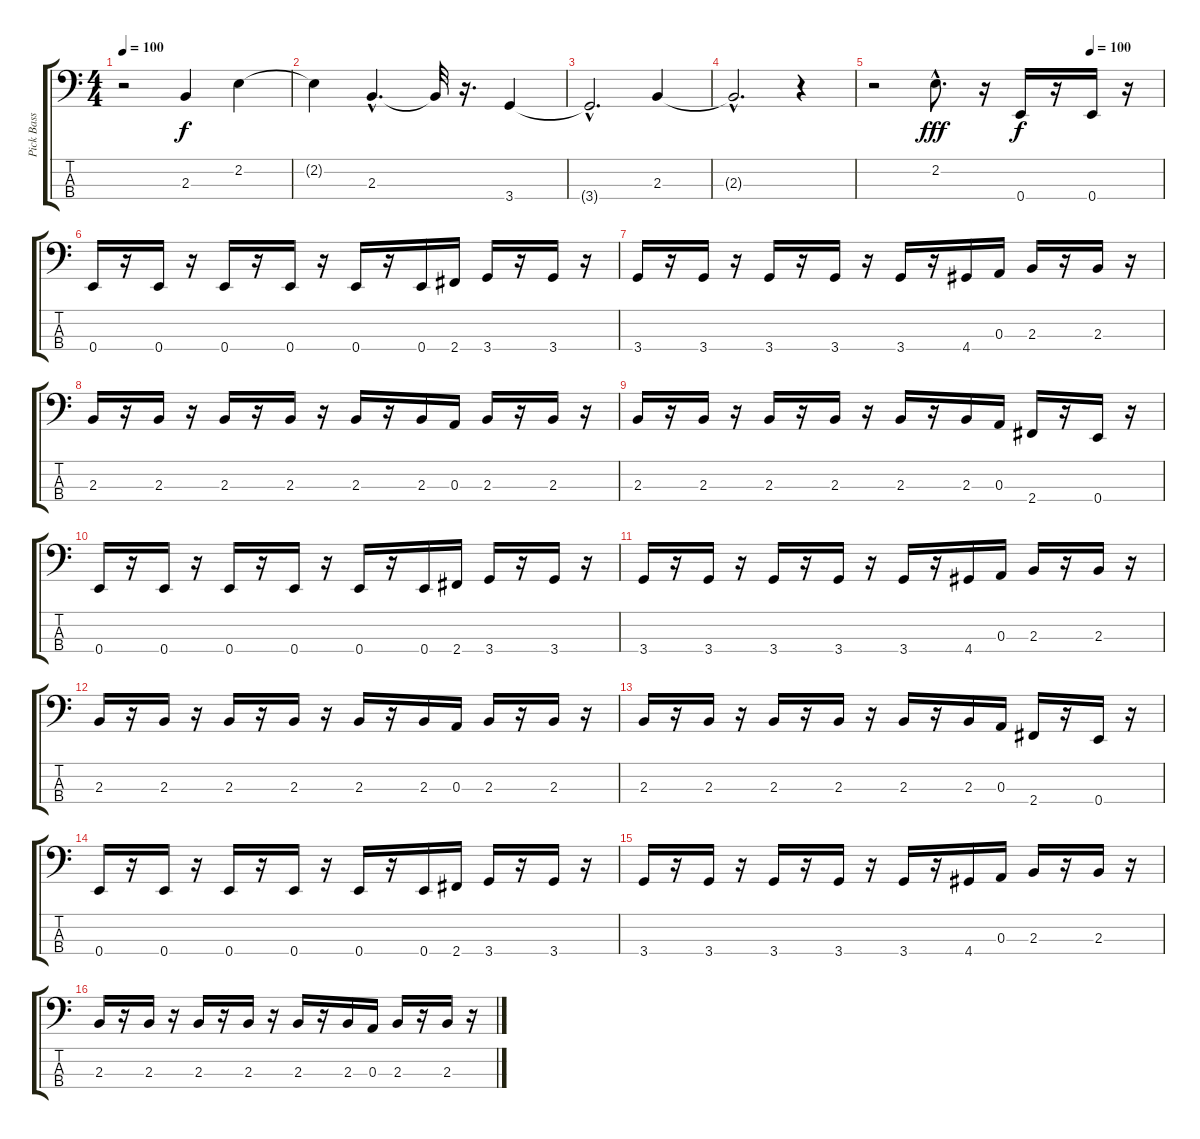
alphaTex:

\track ("Pick Bass" "Pick Bass") {instrument electricbasspick}
\staff {score tabs}
\tuning (G2 D2 A1 E1) {hide}
\ts (4 4)
\tempo 100
\clef f4
\ks c
r.2{dy f} 2.3.4 2.2.4 |
2.2{t}.4 2.3{hac}.4{d} 2.3{t}.32 r.16{d} 3.4.4 |
3.4{hac t}.2{d} 2.3.4 |
2.3{hac t}.2{d} r.4 |
\tempo (100 0.75)
r.2 2.2{hac}.8{d dy fff} r.16 0.4.16{dy f} r.16 0.4.16 r.16 |
0.4.16 r.16 0.4.16 r.16 0.4.16 r.16 0.4.16 r.16 0.4.16 r.16 0.4.16 2.4.16 3.4.16 r.16 3.4.16 r.16 |
3.4.16 r.16 3.4.16 r.16 3.4.16 r.16 3.4.16 r.16 3.4.16 r.16 4.4.16 0.3.16 2.3.16 r.16 2.3.16 r.16 |
2.3.16 r.16 2.3.16 r.16 2.3.16 r.16 2.3.16 r.16 2.3.16 r.16 2.3.16 0.3.16 2.3.16 r.16 2.3.16 r.16 |
2.3.16 r.16 2.3.16 r.16 2.3.16 r.16 2.3.16 r.16 2.3.16 r.16 2.3.16 0.3.16 2.4.16 r.16 0.4.16 r.16 |
0.4.16 r.16 0.4.16 r.16 0.4.16 r.16 0.4.16 r.16 0.4.16 r.16 0.4.16 2.4.16 3.4.16 r.16 3.4.16 r.16 |
3.4.16 r.16 3.4.16 r.16 3.4.16 r.16 3.4.16 r.16 3.4.16 r.16 4.4.16 0.3.16 2.3.16 r.16 2.3.16 r.16 |
2.3.16 r.16 2.3.16 r.16 2.3.16 r.16 2.3.16 r.16 2.3.16 r.16 2.3.16 0.3.16 2.3.16 r.16 2.3.16 r.16 |
2.3.16 r.16 2.3.16 r.16 2.3.16 r.16 2.3.16 r.16 2.3.16 r.16 2.3.16 0.3.16 2.4.16 r.16 0.4.16 r.16 |
0.4.16 r.16 0.4.16 r.16 0.4.16 r.16 0.4.16 r.16 0.4.16 r.16 0.4.16 2.4.16 3.4.16 r.16 3.4.16 r.16 |
3.4.16 r.16 3.4.16 r.16 3.4.16 r.16 3.4.16 r.16 3.4.16 r.16 4.4.16 0.3.16 2.3.16 r.16 2.3.16 r.16 |
2.3.16 r.16 2.3.16 r.16 2.3.16 r.16 2.3.16 r.16 2.3.16 r.16 2.3.16 0.3.16 2.3.16 r.16 2.3.16 r.16
